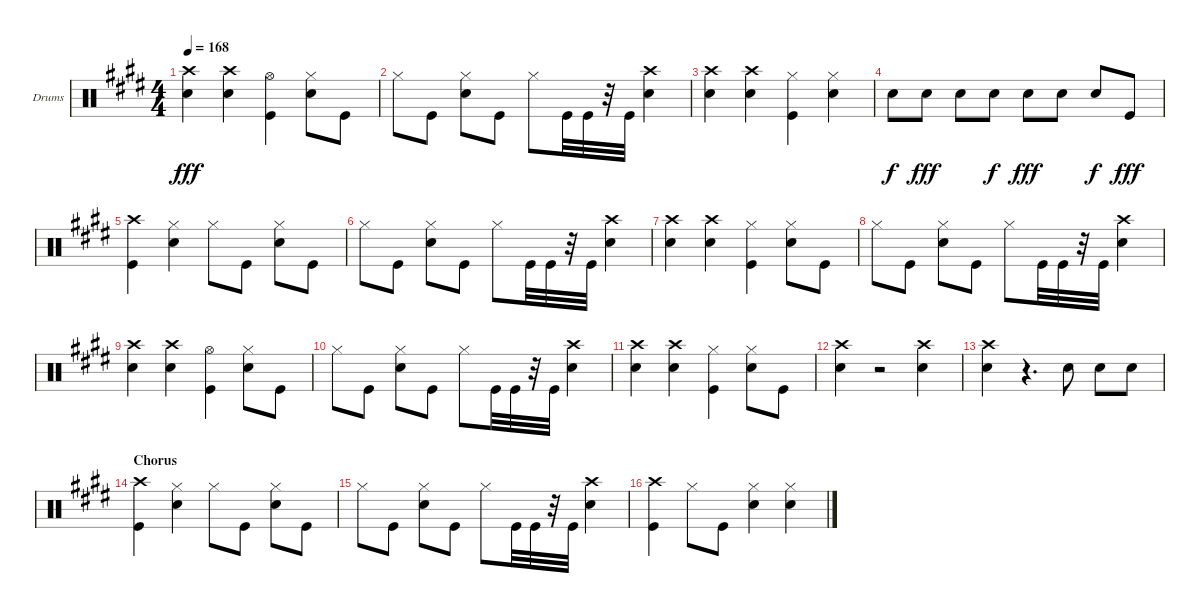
\bracketExtendMode groupsimilarinstruments
\firstSystemTrackNameOrientation horizontal
\otherSystemsTrackNameOrientation horizontal
\track ("Drumkit" "Drums") {instrument percussion}
\staff {score}
\articulation defaults
\ts (4 4)
\tempo 168
\clef neutral
\scale
1.06557
\ks e
("Crash high (hit)" "Snare (hit) 2").4{dy fff} ("Crash high (hit)" "Snare (hit) 2").4 ("Hi-Hat (open)" "Kick (hit)").4 ("Snare (hit) 2" "Hi-Hat (closed)").8 "Kick (hit)".8 |
\scale
0.934426 "Hi-Hat (closed)".8 "Kick (hit)".8 ("Snare (hit) 2" "Hi-Hat (closed)").8 "Kick (hit)".8 "Hi-Hat (closed)".8 "Kick (hit)".32 "Kick (hit)".32 r.32 "Kick (hit)".32 ("Crash high (hit)" "Snare (hit) 2").4 |
\scale
1.06557 ("Snare (hit) 2" "Crash high (hit)").4 ("Snare (hit) 2" "Crash high (hit)").4 ("Kick (hit)" "Hi-Hat (closed)").4 ("Hi-Hat (closed)" "Snare (hit) 2").4 |
\scale
0.934426 "Snare (hit) 2".8{dy f} "Snare (hit) 2".8{dy fff} "Snare (hit) 2".8 "Snare (hit) 2".8{dy f} "Snare (hit) 2".8{dy fff} "Snare (hit) 2".8 "Snare (hit) 2".8{dy f} "Kick (hit)".8{dy fff} |
\scale
1.06557 ("Kick (hit)" "Crash high (hit)").4 ("Hi-Hat (closed)" "Snare (hit) 2").4 "Hi-Hat (closed)".8 "Kick (hit)".8 ("Snare (hit) 2" "Hi-Hat (closed)").8 "Kick (hit)".8 |
\scale
0.934426 "Hi-Hat (closed)".8 "Kick (hit)".8 ("Snare (hit) 2" "Hi-Hat (closed)").8 "Kick (hit)".8 "Hi-Hat (closed)".8 "Kick (hit)".32 "Kick (hit)".32 r.32 "Kick (hit)".32 ("Crash high (hit)" "Snare (hit) 2").4 |
\scale
1.06557 ("Crash high (hit)" "Snare (hit) 2").4 ("Crash high (hit)" "Snare (hit) 2").4 ("Hi-Hat (closed)" "Kick (hit)").4 ("Snare (hit) 2" "Hi-Hat (closed)").8 "Kick (hit)".8 |
\scale
0.934426 "Hi-Hat (closed)".8 "Kick (hit)".8 ("Snare (hit) 2" "Hi-Hat (closed)").8 "Kick (hit)".8 "Hi-Hat (closed)".8 "Kick (hit)".32 "Kick (hit)".32 r.32 "Kick (hit)".32 ("Crash high (hit)" "Snare (hit) 2").4 |
\scale
1.06557 ("Crash high (hit)" "Snare (hit) 2").4 ("Crash high (hit)" "Snare (hit) 2").4 ("Hi-Hat (open)" "Kick (hit)").4 ("Snare (hit) 2" "Hi-Hat (closed)").8 "Kick (hit)".8 |
\scale
0.934426 "Hi-Hat (closed)".8 "Kick (hit)".8 ("Snare (hit) 2" "Hi-Hat (closed)").8 "Kick (hit)".8 "Hi-Hat (closed)".8 "Kick (hit)".32 "Kick (hit)".32 r.32 "Kick (hit)".32 ("Crash high (hit)" "Snare (hit) 2").4 |
\scale
1.06557 ("Crash high (hit)" "Snare (hit) 2").4 ("Crash high (hit)" "Snare (hit) 2").4 ("Hi-Hat (closed)" "Kick (hit)").4 ("Snare (hit) 2" "Hi-Hat (closed)").8 "Kick (hit)".8 |
\scale
0.934426 ("Snare (hit) 2" "Crash high (hit)").4 r.2 ("Crash high (hit)" "Snare (hit) 2").4 |
\scale
1.06557 ("Snare (hit) 2" "Crash high (hit)").4 r.4{d} "Snare (hit) 2".8 "Snare (hit) 2".8 "Snare (hit) 2".8 |
\section ("" "Chorus")
\scale
0.934426 ("Kick (hit)" "Crash high (hit)").4 ("Hi-Hat (closed)" "Snare (hit) 2").4 "Hi-Hat (closed)".8 "Kick (hit)".8 ("Snare (hit) 2" "Hi-Hat (closed)").8 "Kick (hit)".8 |
\scale
1.06557 "Hi-Hat (closed)".8 "Kick (hit)".8 ("Snare (hit) 2" "Hi-Hat (closed)").8 "Kick (hit)".8 "Hi-Hat (closed)".8 "Kick (hit)".32 "Kick (hit)".32 r.32 "Kick (hit)".32 ("Crash high (hit)" "Snare (hit) 2").4 |
\scale
0.934426 ("Kick (hit)" "Crash high (hit)").4 "Hi-Hat (closed)".8 "Kick (hit)".8 ("Snare (hit) 2" "Hi-Hat (closed)").4 ("Hi-Hat (closed)" "Snare (hit) 2").4
